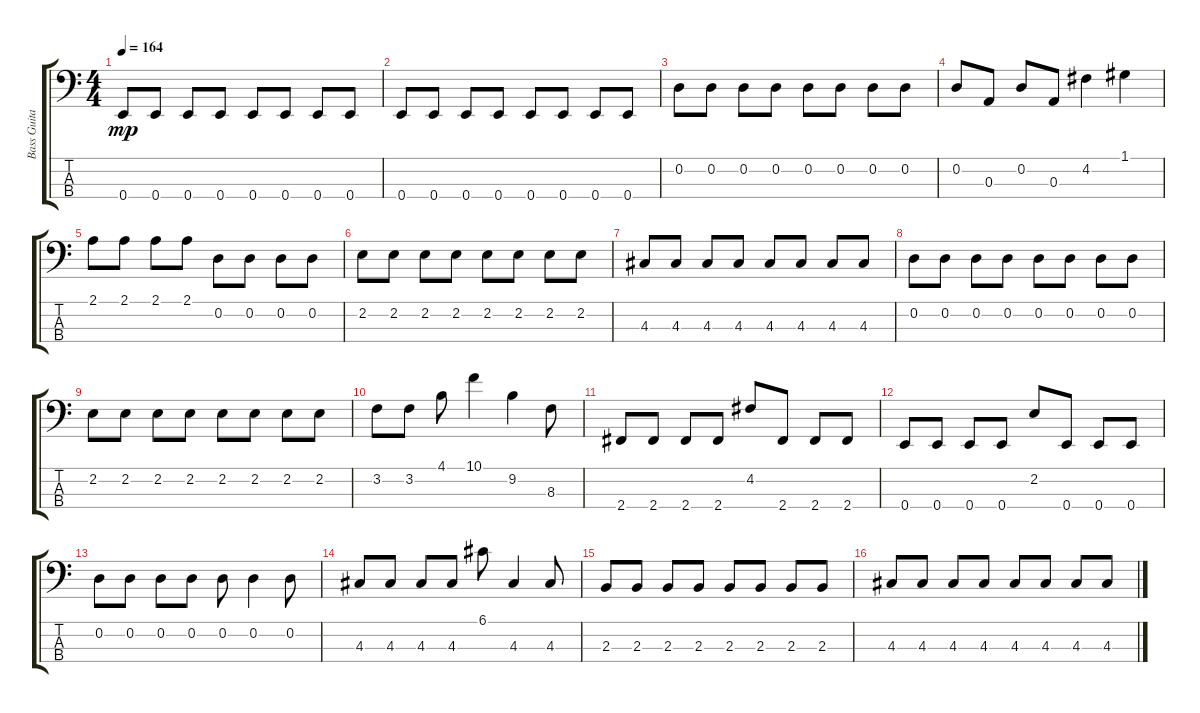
\track ("Bass Guitar" "Bass Guita") {instrument electricbasspick}
\staff {score tabs}
\tuning (G2 D2 A1 E1) {hide}
\ts (4 4)
\tempo 164
\clef f4
\ks c
0.4.8{dy mp} 0.4.8 0.4.8 0.4.8 0.4.8 0.4.8 0.4.8 0.4.8 |
0.4.8 0.4.8 0.4.8 0.4.8 0.4.8 0.4.8 0.4.8 0.4.8 |
0.2.8 0.2.8 0.2.8 0.2.8 0.2.8 0.2.8 0.2.8 0.2.8 |
0.2.8 0.3.8 0.2.8 0.3.8 4.2.4 1.1.4 |
2.1.8 2.1.8 2.1.8 2.1.8 0.2.8 0.2.8 0.2.8 0.2.8 |
2.2.8 2.2.8 2.2.8 2.2.8 2.2.8 2.2.8 2.2.8 2.2.8 |
4.3.8 4.3.8 4.3.8 4.3.8 4.3.8 4.3.8 4.3.8 4.3.8 |
0.2.8 0.2.8 0.2.8 0.2.8 0.2.8 0.2.8 0.2.8 0.2.8 |
2.2.8 2.2.8 2.2.8 2.2.8 2.2.8 2.2.8 2.2.8 2.2.8 |
3.2.8 3.2.8 4.1.8 10.1.4 9.2.4 8.3.8 |
2.4.8 2.4.8 2.4.8 2.4.8 4.2.8 2.4.8 2.4.8 2.4.8 |
0.4.8 0.4.8 0.4.8 0.4.8 2.2.8 0.4.8 0.4.8 0.4.8 |
0.2.8 0.2.8 0.2.8 0.2.8 0.2.8 0.2.4 0.2.8 |
4.3.8 4.3.8 4.3.8 4.3.8 6.1.8 4.3.4 4.3.8 |
2.3.8 2.3.8 2.3.8 2.3.8 2.3.8 2.3.8 2.3.8 2.3.8 |
4.3.8 4.3.8 4.3.8 4.3.8 4.3.8 4.3.8 4.3.8 4.3.8
